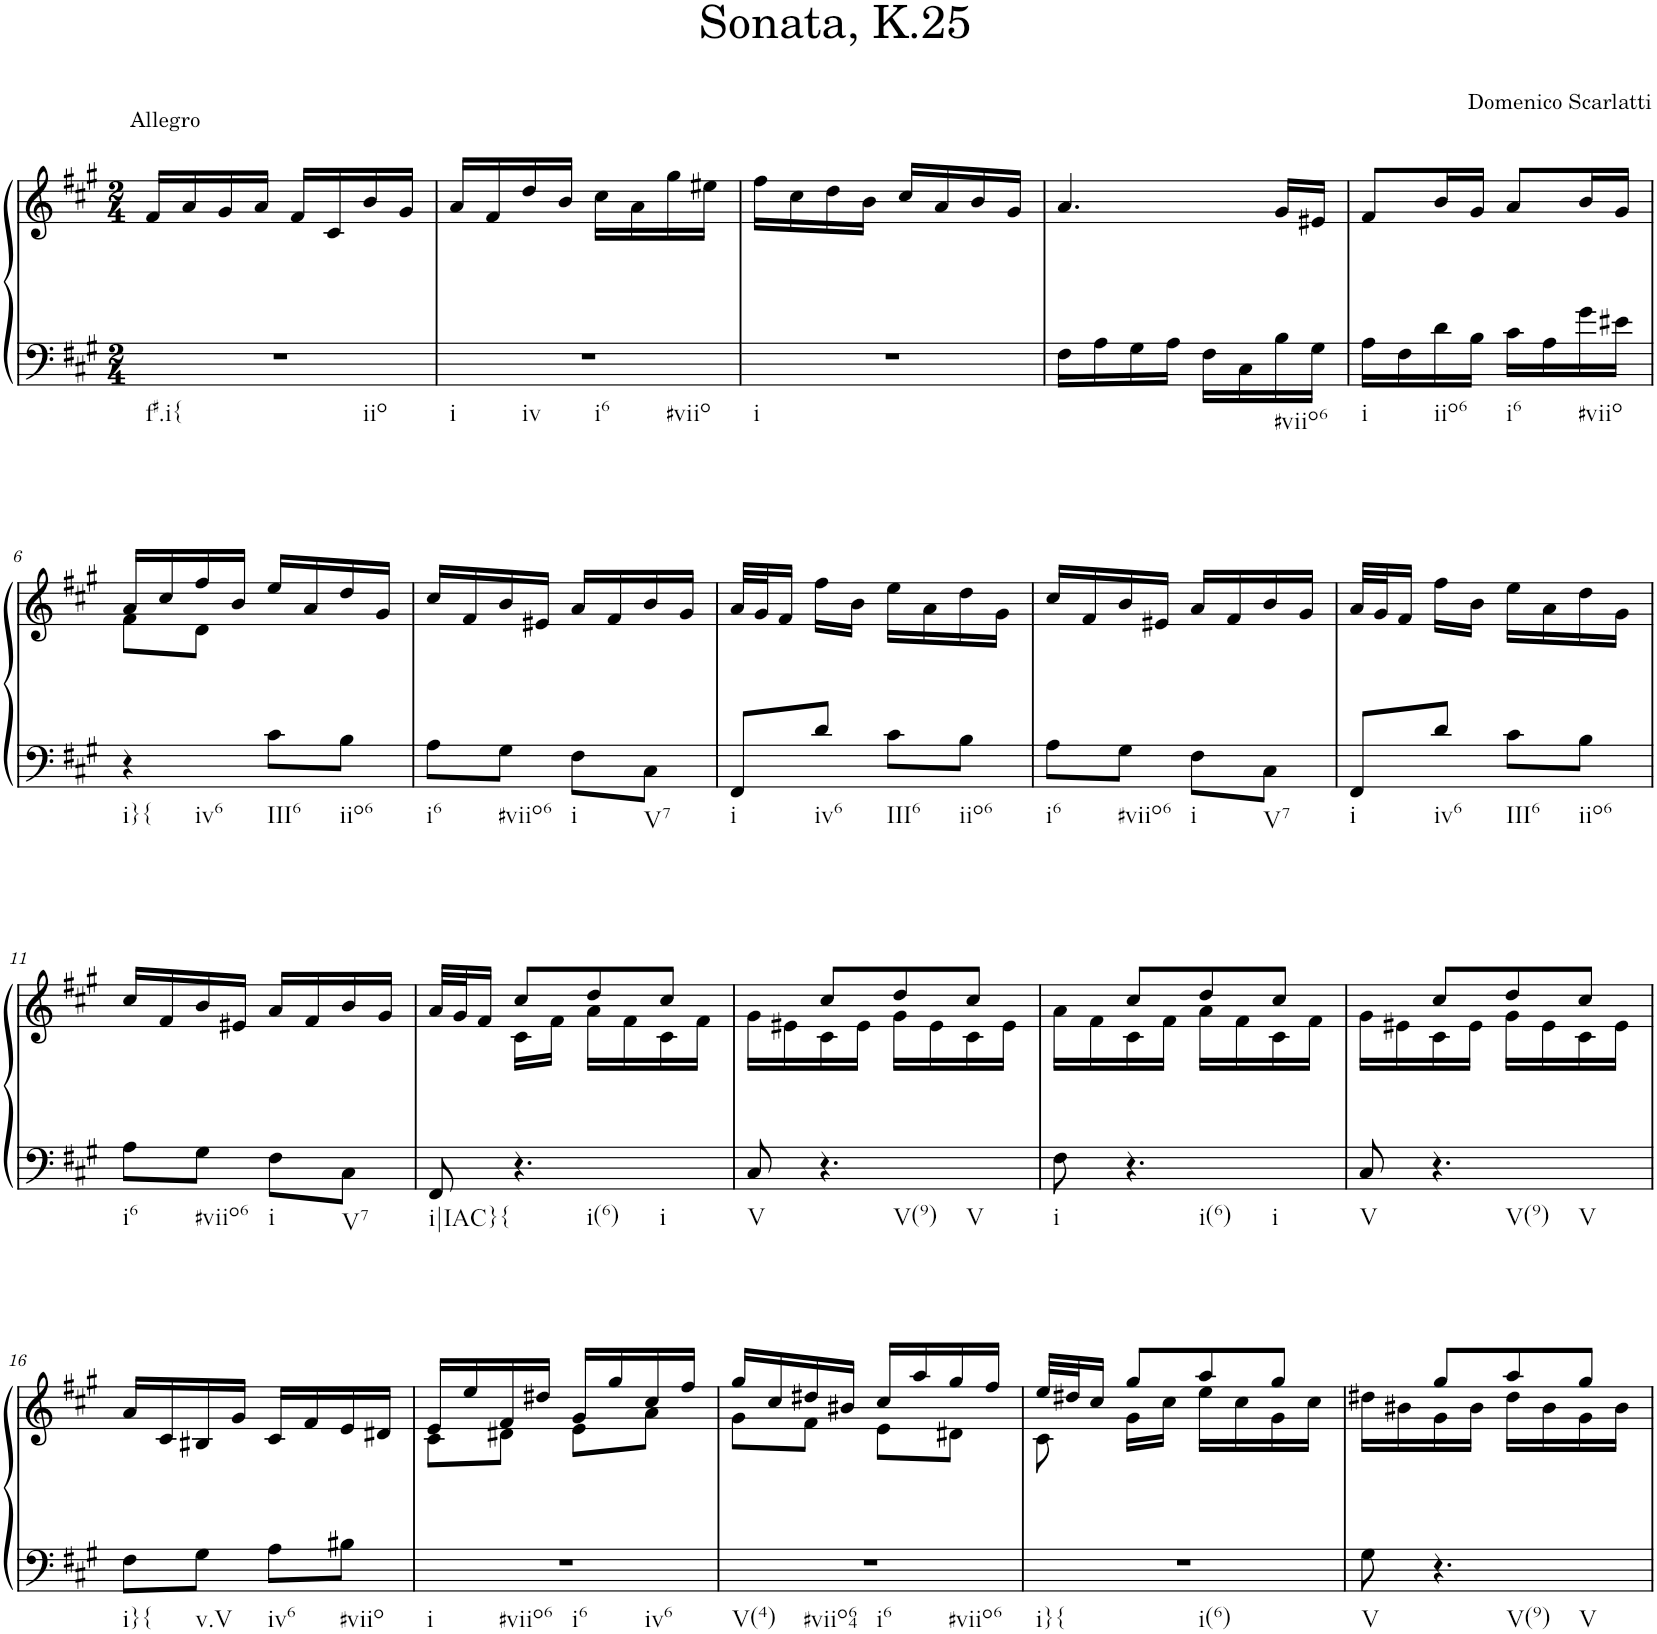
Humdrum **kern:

**kern	**kern
*part1	*part1
*staff2	*staff1
*I"Piano	*
*I'Pno.	*
*clefF4	*clefG2
*k[f#c#g#]	*k[f#c#g#]
*M2/4	*M2/4
=1	=1
!	!LO:TX:a:t=Allegro
!LO:TX:b:t=f#.i{	!
!LO:TX:b:t=iio	!
2r	16f#/LL
.	16a/
.	16g#/
.	16a/JJ
.	16f#/LL
.	16c#/
.	16b/
.	16g#/JJ
=2	=2
!LO:TX:b:t=i	!
!LO:TX:b:t=iv	!
!LO:TX:b:t=i6	!
!LO:TX:b:t=#viio	!
2r	16a/LL
.	16f#/
.	16dd/
.	16b/JJ
.	16cc#\LL
.	16a\
.	16gg#\
.	16ee#X\JJ
=3	=3
!LO:TX:b:t=i	!
2r	16ff#\LL
.	16cc#\
.	16dd\
.	16b\JJ
.	16cc#/LL
.	16a/
.	16b/
.	16g#/JJ
=4	=4
16F#\LL	4.a/
16A\	.
16G#\	.
16A\JJ	.
16F#\LL	.
16C#\	.
!LO:TX:b:t=#viio6	!
16B\	16g#/LL
16G#\JJ	16e#X/JJ
=5	=5
!LO:TX:b:t=i	!
16A\LL	8f#/L
16F#\	.
!LO:TX:b:t=iio6	!
16d\	16b/L
16B\JJ	16g#/JJ
!LO:TX:b:t=i6	!
16c#\LL	8a/L
16A\	.
!LO:TX:b:t=#viio	!
16g#\	16b/L
16e#X\JJ	16g#/JJ
!!LO:LB:g=z
=6	=6
*	*^
!LO:TX:b:t=i}{	!	!
!LO:TX:b:t=iv6	!	!
4r	16a/LL	8f#\L
.	16cc#/	.
.	16ff#/	8d\J
.	16b/JJ	.
!LO:TX:b:t=III6	!	!
8c#\L	16ee/LL	4ryy
.	16a/	.
!LO:TX:b:t=iio6	!	!
8B\J	16dd/	.
.	16g#/JJ	.
*	*v	*v
=7	=7
!LO:TX:b:t=i6	!
8A\L	16cc#/LL
.	16f#/
!LO:TX:b:t=#viio6	!
8G#\J	16b/
.	16e#X/JJ
!LO:TX:b:t=i	!
8F#\L	16a/LL
.	16f#/
!LO:TX:b:t=V7	!
8C#\J	16b/
.	16g#/JJ
=8	=8
!LO:TX:b:t=i	!
8FF#/L	32a/LLL
.	32g#/J
.	16f#/JJ
!LO:TX:b:t=iv6	!
8d/J	16ff#\LL
.	16b\JJ
!LO:TX:b:t=III6	!
8c#\L	16ee\LL
.	16a\
!LO:TX:b:t=iio6	!
8B\J	16dd\
.	16g#\JJ
=9	=9
!LO:TX:b:t=i6	!
8A\L	16cc#/LL
.	16f#/
!LO:TX:b:t=#viio6	!
8G#\J	16b/
.	16e#X/JJ
!LO:TX:b:t=i	!
8F#\L	16a/LL
.	16f#/
!LO:TX:b:t=V7	!
8C#\J	16b/
.	16g#/JJ
=10	=10
!LO:TX:b:t=i	!
8FF#/L	32a/LLL
.	32g#/J
.	16f#/JJ
!LO:TX:b:t=iv6	!
8d/J	16ff#\LL
.	16b\JJ
!LO:TX:b:t=III6	!
8c#\L	16ee\LL
.	16a\
!LO:TX:b:t=iio6	!
8B\J	16dd\
.	16g#\JJ
!!LO:LB:g=z
=11	=11
!LO:TX:b:t=i6	!
8A\L	16cc#/LL
.	16f#/
!LO:TX:b:t=#viio6	!
8G#\J	16b/
.	16e#X/JJ
!LO:TX:b:t=i	!
8F#\L	16a/LL
.	16f#/
!LO:TX:b:t=V7	!
8C#\J	16b/
.	16g#/JJ
=12	=12
*	*^
!LO:TX:b:t=i|IAC}{	!	!
8FF#/	32a/LLL	8ryy
.	32g#/J	.
.	16f#/JJ	.
!LO:TX:b:t=i(6)	!	!
!LO:TX:b:t=i	!	!
4.r	8cc#/L	16c#\LL
.	.	16f#\JJ
.	8dd/	16a\LL
.	.	16f#\
.	8cc#/J	16c#\
.	.	16f#\JJ
=13	=13	=13
!LO:TX:b:t=V	!	!
8C#/	8ryy	16g#\LL
.	.	16e#X\
!LO:TX:b:t=V(9)	!	!
!LO:TX:b:t=V	!	!
4.r	8cc#/L	16c#\
.	.	16e#\JJ
.	8dd/	16g#\LL
.	.	16e#\
.	8cc#/J	16c#\
.	.	16e#\JJ
=14	=14	=14
!LO:TX:b:t=i	!	!
8F#\	8ryy	16a\LL
.	.	16f#\
!LO:TX:b:t=i(6)	!	!
!LO:TX:b:t=i	!	!
4.r	8cc#/L	16c#\
.	.	16f#\JJ
.	8dd/	16a\LL
.	.	16f#\
.	8cc#/J	16c#\
.	.	16f#\JJ
=15	=15	=15
!LO:TX:b:t=V	!	!
8C#/	8ryy	16g#\LL
.	.	16e#X\
!LO:TX:b:t=V(9)	!	!
!LO:TX:b:t=V	!	!
4.r	8cc#/L	16c#\
.	.	16e#\JJ
.	8dd/	16g#\LL
.	.	16e#\
.	8cc#/J	16c#\
.	.	16e#\JJ
!!LO:LB:g=z
=16	=16	=16
!LO:TX:b:t=i}{	!	!
*	*v	*v
8F#\L	16a/LL
.	16c#/
!LO:TX:b:t=v.V	!
8G#\J	16B#X/
.	16g#/JJ
!LO:TX:b:t=iv6	!
8A\L	16c#/LL
.	16f#/
!LO:TX:b:t=#viio	!
8B#X\J	16e/
.	16d#X/JJ
=17	=17
*	*^
!LO:TX:b:t=i	!	!
!LO:TX:b:t=#viio6	!	!
!LO:TX:b:t=i6	!	!
!LO:TX:b:t=iv6	!	!
2r	16e/LL	8c#\L
.	16ee/	.
.	16f#/	8d#X\J
.	16dd#X/JJ	.
.	16g#/LL	8e\L
.	16gg#/	.
.	16cc#/	8a\J
.	16ff#/JJ	.
=18	=18	=18
!LO:TX:b:t=V(4)	!	!
!LO:TX:b:t=#viio64	!	!
!LO:TX:b:t=i6	!	!
!LO:TX:b:t=#viio6	!	!
2r	16gg#/LL	8g#\L
.	16cc#/	.
.	16dd#X/	8f#\J
.	16b#X/JJ	.
.	16cc#/LL	8e\L
.	16aa/	.
.	16gg#/	8d#X\J
.	16ff#/JJ	.
=19	=19	=19
!LO:TX:b:t=i}{	!	!
!LO:TX:b:t=i(6)	!	!
2r	32ee/LLL	8c#\
.	32dd#X/J	.
.	16cc#/JJ	.
.	8gg#/L	16g#\LL
.	.	16cc#\JJ
.	8aa/	16ee\LL
.	.	16cc#\
.	8gg#/J	16g#\
.	.	16cc#\JJ
=20	=20	=20
!LO:TX:b:t=V	!	!
8G#\	8ryy	16dd#X\LL
.	.	16b#X\
!LO:TX:b:t=V(9)	!	!
!LO:TX:b:t=V	!	!
4.r	8gg#/L	16g#\
.	.	16b#\JJ
.	8aa/	16dd#\LL
.	.	16b#\
.	8gg#/J	16g#\
.	.	16b#\JJ
*	*v	*v
=	=
*-	*-
